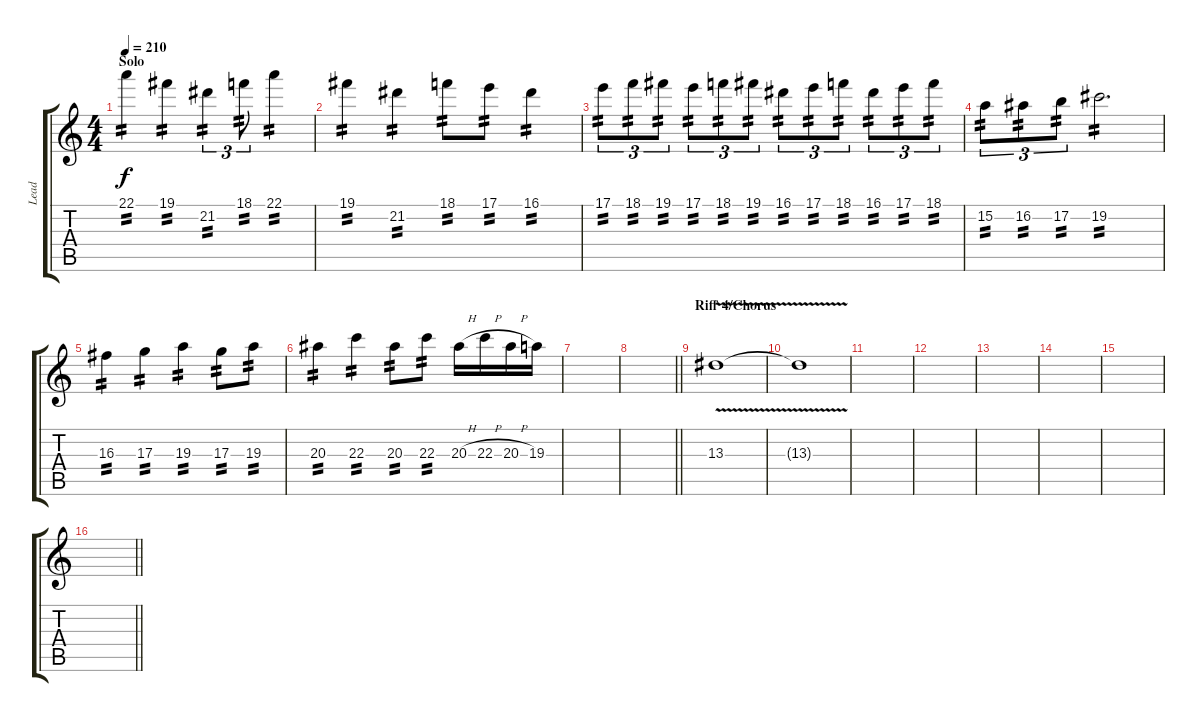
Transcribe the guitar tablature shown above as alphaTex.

\track ("Lead" "Lead") {instrument overdrivenguitar}
\staff {score tabs}
\tuning (B3 Gb3 D3 A2 E2 B1) {hide}
\ts (4 4)
\section ("" "Solo")
\tempo 210
\clef g2
\ks c
22.1.4{tp 2 dy f} 19.1.4{tp 2} 21.2.4{tu (3 2) tp 2} 18.1.8{tu (3 2) tp 2} 22.1.4{tp 2} |
19.1.4{tp 2} 21.2.4{tp 2} 18.1.8{tp 2} 17.1.8{tp 2} 16.1.4{tp 2} |
17.1.8{tu (3 2) tp 2} 18.1.8{tu (3 2) tp 2} 19.1.8{tu (3 2) tp 2} 17.1.8{tu (3 2) tp 2} 18.1.8{tu (3 2) tp 2} 19.1.8{tu (3 2) tp 2} 16.1.8{tu (3 2) tp 2} 17.1.8{tu (3 2) tp 2} 18.1.8{tu (3 2) tp 2} 16.1.8{tu (3 2) tp 2} 17.1.8{tu (3 2) tp 2} 18.1.8{tu (3 2) tp 2} |
15.2.8{tu (3 2) tp 2} 16.2.8{tu (3 2) tp 2} 17.2.8{tu (3 2) tp 2} 19.2.2{d tp 2} |
16.3.4{tp 2} 17.3.4{tp 2} 19.3.4{tp 2} 17.3.8{tp 2} 19.3.8{tp 2} |
20.3.4{tp 2} 22.3.4{tp 2} 20.3.8{tp 2} 22.3.8{tp 2} 20.3{h}.16 22.3{h}.16 20.3{h}.16 19.3.16 |
|
\barLineRight lightlight
|
\section ("" "Riff 4/Chorus")
13.3{v}.1 |
13.3{t}.1 |
|
|
|
|
|
\barLineRight lightlight
